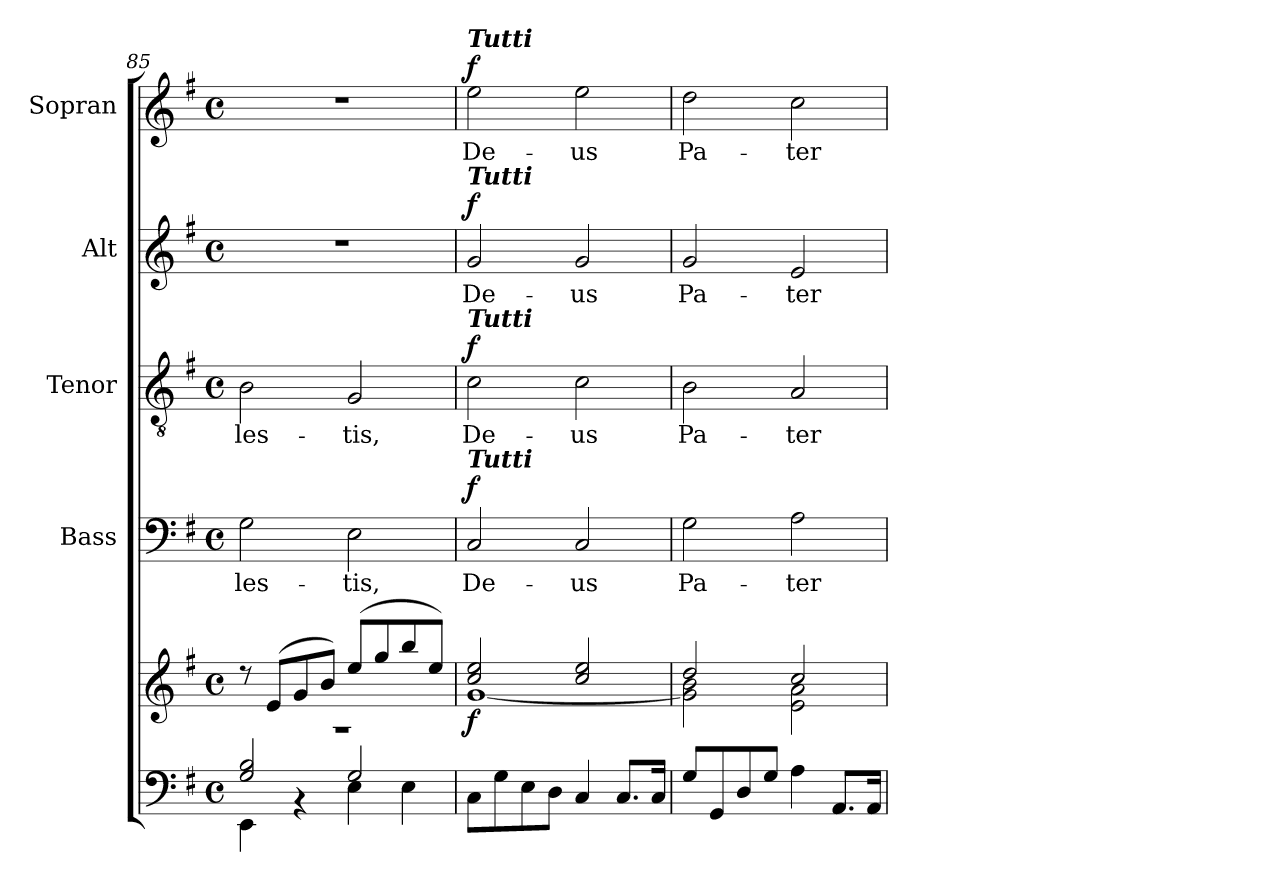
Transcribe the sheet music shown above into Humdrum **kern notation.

**kern	**kern	**dynam	**kern	**text	**dynam	**kern	**text	**dynam	**kern	**text	**dynam	**kern	**text	**dynam
*part5	*part5	*part5	*part4	*part4	*part4	*part3	*part3	*part3	*part2	*part2	*part2	*part1	*part1	*part1
*staff6	*staff5	*staff5/6	*staff4	*staff4	*staff4	*staff3	*staff3	*staff3	*staff2	*staff2	*staff2	*staff1	*staff1	*staff1
*	*	*	*I"Bass	*	*	*I"Tenor	*	*	*I"Alt	*	*	*I"Sopran	*	*
*	*	*	*I'B.	*	*	*I'T.	*	*	*I'A.	*	*	*I'S.	*	*
*clefF4	*clefG2	*	*clefF4	*	*	*clefGv2	*	*	*clefG2	*	*	*clefG2	*	*
*k[f#]	*k[f#]	*	*k[f#]	*	*	*k[f#]	*	*	*k[f#]	*	*	*k[f#]	*	*
*G:	*G:	*	*G:	*	*	*G:	*	*	*G:	*	*	*G:	*	*
*M4/4	*M4/4	*	*M4/4	*	*	*M4/4	*	*	*M4/4	*	*	*M4/4	*	*
*met(c)	*met(c)	*	*met(c)	*	*	*met(c)	*	*	*met(c)	*	*	*met(c)	*	*
=85	=85	=85	=85	=85	=85	=85	=85	=85	=85	=85	=85	=85	=85	=85
*^	*^	*	*	*	*	*	*	*	*	*	*	*	*	*
!	!	!	!	!	!	!LO:LY:b	!	!	!LO:LY:b	!	!	!	!	!	!	!
2G!/ 2B!/	4EE\	8r	1rA	.	2G\	-les-	.	2B\	-les-	.	1r	.	.	1r	.	.
.	.	(<8e!/L	.	.	.	.	.	.	.	.	.	.	.	.	.	.
.	4rBB	8g!/	.	.	.	.	.	.	.	.	.	.	.	.	.	.
.	.	8b!/J)	.	.	.	.	.	.	.	.	.	.	.	.	.	.
!	!	!	!	!	!	!LO:LY:b	!	!	!LO:LY:b	!	!	!	!	!	!	!
2G!/	4E\	(<8ee!/L	.	.	2E\	-tis,	.	2G/	-tis,	.	.	.	.	.	.	.
.	.	8gg!/	.	.	.	.	.	.	.	.	.	.	.	.	.	.
.	4E\	8bb!/	.	.	.	.	.	.	.	.	.	.	.	.	.	.
.	.	8ee!/J)	.	.	.	.	.	.	.	.	.	.	.	.	.	.
*v	*v	*	*	*	*	*	*	*	*	*	*	*	*	*	*	*
=86	=86	=86	=86	=86	=86	=86	=86	=86	=86	=86	=86	=86	=86	=86	=86
!	!	!	!	!	!	!	!	!	!	!	!	!	!LO:TX:a:Bi:t=Tutti	!	!
!	!	!	!	!	!	!	!	!	!	!LO:TX:a:Bi:t=Tutti	!	!	!	!	!
!	!	!	!	!	!	!	!LO:TX:a:Bi:t=Tutti	!	!	!	!	!	!	!	!
!	!	!	!	!LO:TX:a:Bi:t=Tutti	!	!	!	!	!	!	!	!	!	!	!
!	!	!	!LO:DY:b	!	!LO:LY:b	!LO:DY:a	!	!LO:LY:b	!LO:DY:a	!	!LO:LY:b	!LO:DY:a	!	!LO:LY:b	!LO:DY:a
8C\L	2cc/ 2ee/	[<1g	f	2C/	De-	f	2c\	De-	f	2g/	De-	f	2ee\	De-	f
8G\	.	.	.	.	.	.	.	.	.	.	.	.	.	.	.
8E\	.	.	.	.	.	.	.	.	.	.	.	.	.	.	.
8D\J	.	.	.	.	.	.	.	.	.	.	.	.	.	.	.
!	!	!	!	!	!LO:LY:b	!	!	!LO:LY:b	!	!	!LO:LY:b	!	!	!LO:LY:b	!
4C/	2cc/ 2ee/	.	.	2C/	-us	.	2c\	-us	.	2g/	-us	.	2ee\	-us	.
8.C/L	.	.	.	.	.	.	.	.	.	.	.	.	.	.	.
16C/Jk	.	.	.	.	.	.	.	.	.	.	.	.	.	.	.
=87	=87	=87	=87	=87	=87	=87	=87	=87	=87	=87	=87	=87	=87	=87	=87
!	!	!	!	!	!LO:LY:b	!	!	!LO:LY:b	!	!	!LO:LY:b	!	!	!LO:LY:b	!
8G/L	2dd/	2g\] 2b\	.	2G\	Pa-	.	2B\	Pa-	.	2g/	Pa-	.	2dd\	Pa-	.
8GG/	.	.	.	.	.	.	.	.	.	.	.	.	.	.	.
8D/	.	.	.	.	.	.	.	.	.	.	.	.	.	.	.
8G/J	.	.	.	.	.	.	.	.	.	.	.	.	.	.	.
!	!	!	!	!	!LO:LY:b	!	!	!LO:LY:b	!	!	!LO:LY:b	!	!	!LO:LY:b	!
4A\	2cc/	2e\ 2a\	.	2A\	-ter	.	2A/	-ter	.	2e/	-ter	.	2cc\	-ter	.
8.AA/L	.	.	.	.	.	.	.	.	.	.	.	.	.	.	.
16AA/Jk	.	.	.	.	.	.	.	.	.	.	.	.	.	.	.
*	*v	*v	*	*	*	*	*	*	*	*	*	*	*	*	*
=	=	=	=	=	=	=	=	=	=	=	=	=	=	=
*-	*-	*-	*-	*-	*-	*-	*-	*-	*-	*-	*-	*-	*-	*-
